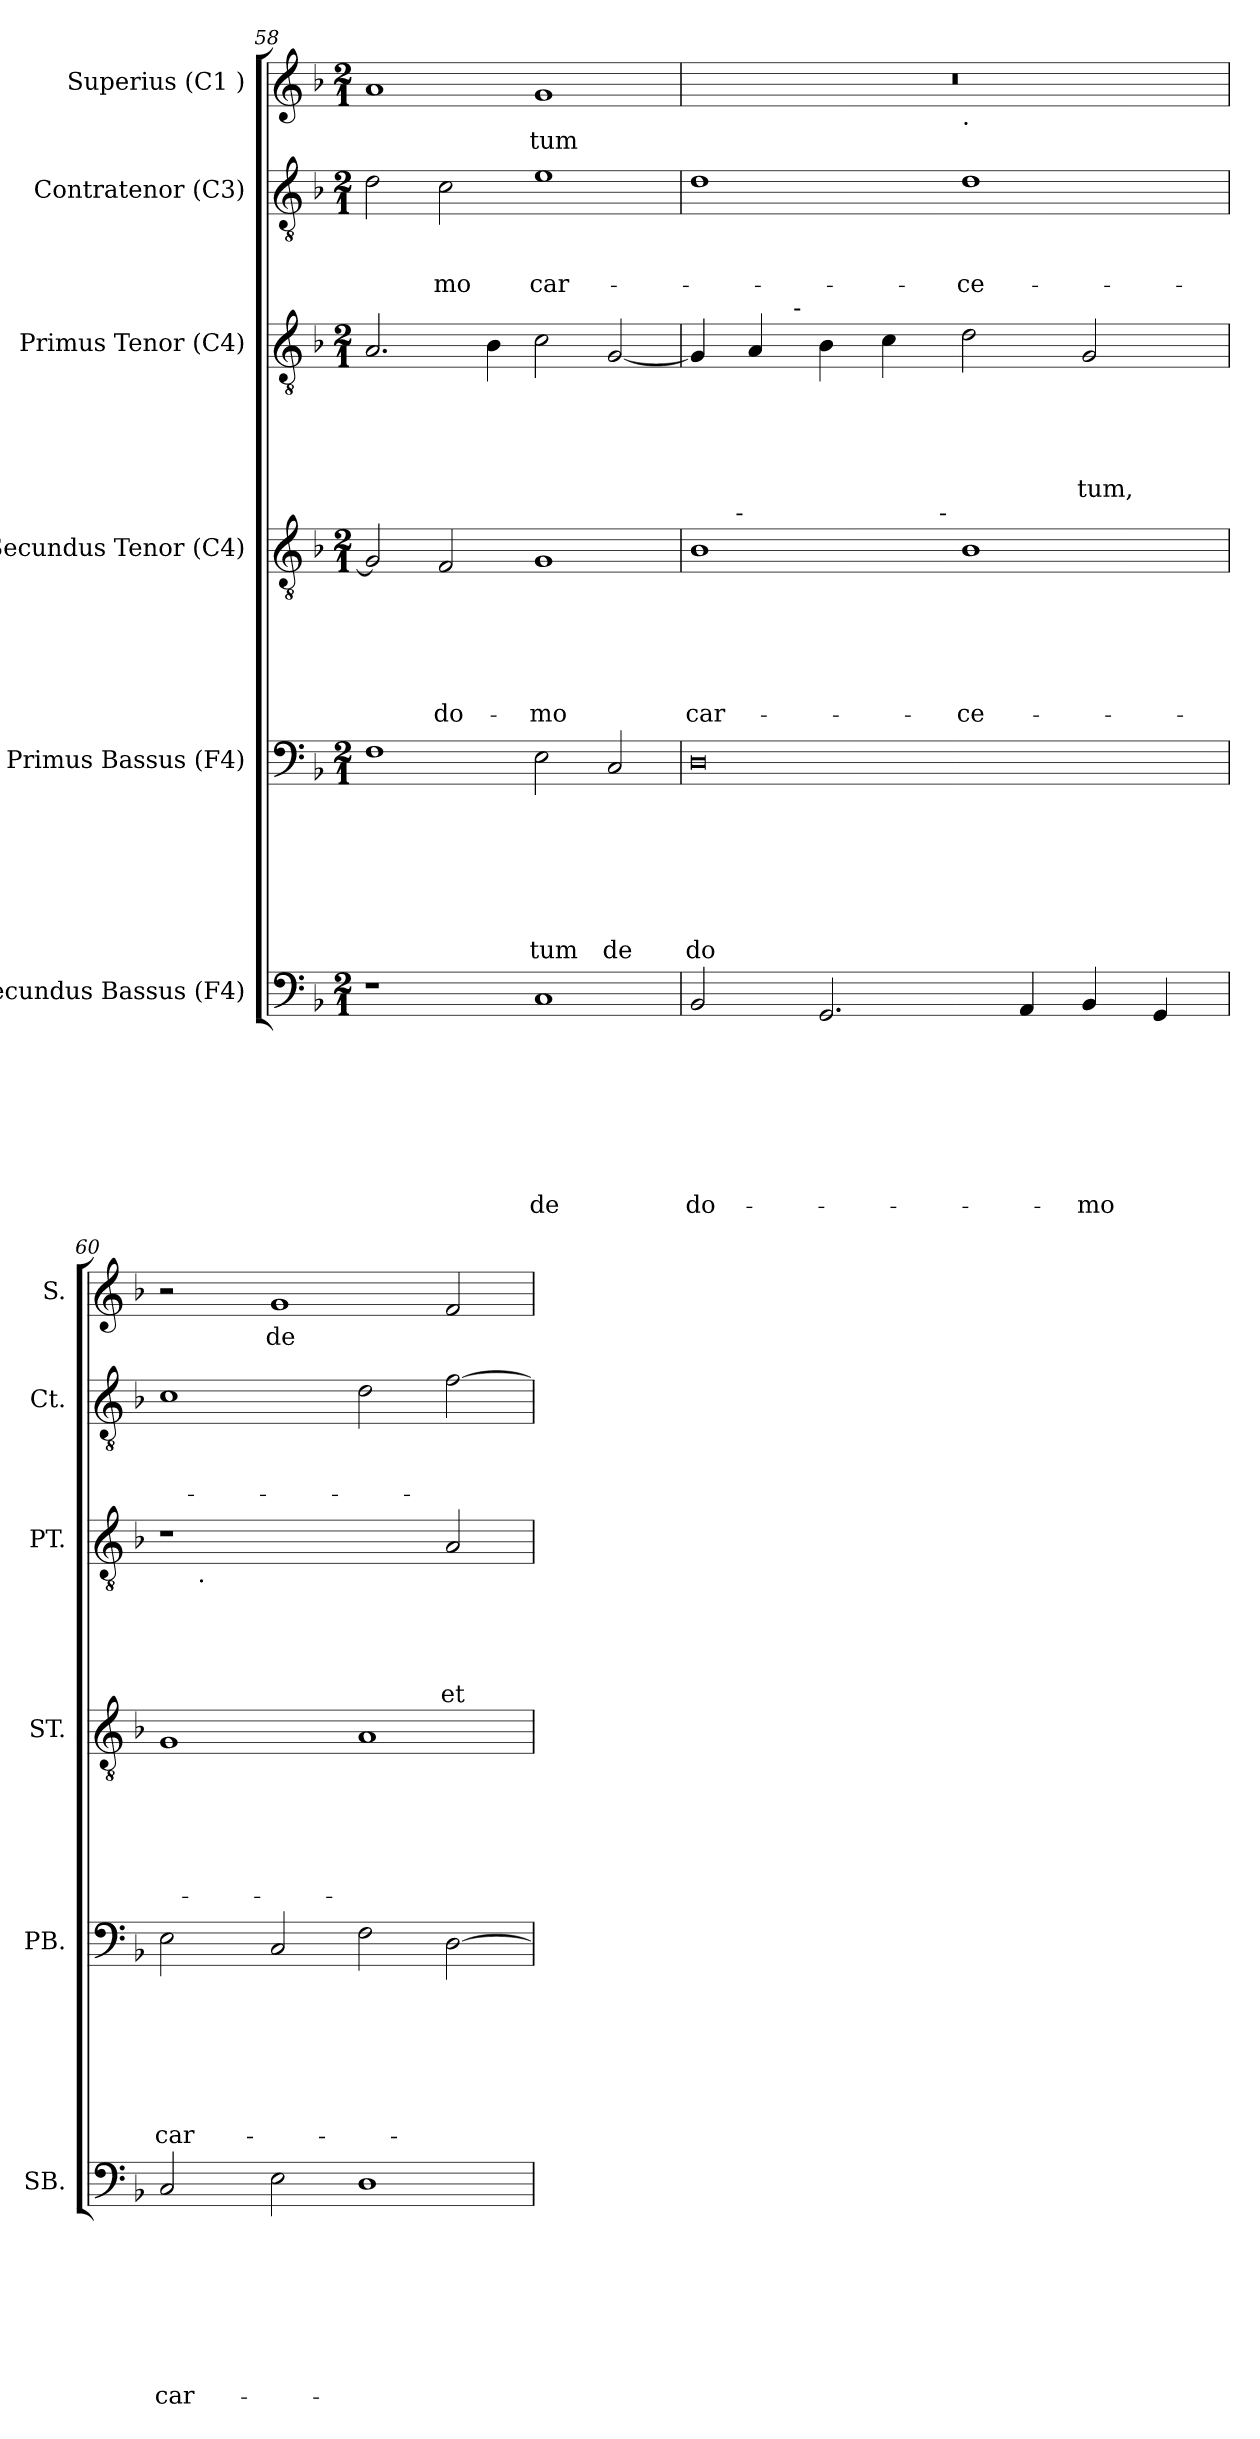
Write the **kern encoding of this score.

**kern	**text	**text	**text	**text	**text	**text	**text	**text	**kern	**text	**text	**text	**text	**text	**text	**text	**kern	**text	**text	**text	**text	**text	**text	**kern	**text	**text	**text	**text	**text	**kern	**text	**text	**text	**kern	**text
*part6	*part6	*part6	*part6	*part6	*part6	*part6	*part6	*part6	*part5	*part5	*part5	*part5	*part5	*part5	*part5	*part5	*part4	*part4	*part4	*part4	*part4	*part4	*part4	*part3	*part3	*part3	*part3	*part3	*part3	*part2	*part2	*part2	*part2	*part1	*part1
*staff6	*staff6	*staff6	*staff6	*staff6	*staff6	*staff6	*staff6	*staff6	*staff5	*staff5	*staff5	*staff5	*staff5	*staff5	*staff5	*staff5	*staff4	*staff4	*staff4	*staff4	*staff4	*staff4	*staff4	*staff3	*staff3	*staff3	*staff3	*staff3	*staff3	*staff2	*staff2	*staff2	*staff2	*staff1	*staff1
*I"Secundus Bassus (F4)	*	*	*	*	*	*	*	*	*I"Primus Bassus (F4)	*	*	*	*	*	*	*	*I"Secundus Tenor (C4)	*	*	*	*	*	*	*I"Primus Tenor (C4)	*	*	*	*	*	*I"Contratenor (C3)	*	*	*	*I"Superius (C1 )	*
*I'SB.	*	*	*	*	*	*	*	*	*I'PB.	*	*	*	*	*	*	*	*I'ST.	*	*	*	*	*	*	*I'PT.	*	*	*	*	*	*I'Ct.	*	*	*	*I'S.	*
*clefF4	*	*	*	*	*	*	*	*	*clefF4	*	*	*	*	*	*	*	*clefGv2	*	*	*	*	*	*	*clefGv2	*	*	*	*	*	*clefGv2	*	*	*	*clefG2	*
*k[b-]	*	*	*	*	*	*	*	*	*k[b-]	*	*	*	*	*	*	*	*k[b-]	*	*	*	*	*	*	*k[b-]	*	*	*	*	*	*k[b-]	*	*	*	*k[b-]	*
*F:	*	*	*	*	*	*	*	*	*F:	*	*	*	*	*	*	*	*F:	*	*	*	*	*	*	*F:	*	*	*	*	*	*F:	*	*	*	*F:	*
*M2/1	*	*	*	*	*	*	*	*	*M2/1	*	*	*	*	*	*	*	*M2/1	*	*	*	*	*	*	*M2/1	*	*	*	*	*	*M2/1	*	*	*	*M2/1	*
=58	=58	=58	=58	=58	=58	=58	=58	=58	=58	=58	=58	=58	=58	=58	=58	=58	=58	=58	=58	=58	=58	=58	=58	=58	=58	=58	=58	=58	=58	=58	=58	=58	=58	=58	=58
1r	.	.	.	.	.	.	.	.	1F	.	.	.	.	.	.	.	2G/]	.	.	.	.	.	.	2.A/	.	.	.	.	.	2d\	.	.	.	1a	.
!	!	!	!	!	!	!	!	!	!	!	!	!	!	!	!	!	!	!	!	!	!	!	!LO:LY:b	!	!	!	!	!	!	!	!	!	!LO:LY:b	!	!
.	.	.	.	.	.	.	.	.	.	.	.	.	.	.	.	.	2F/	.	.	.	.	.	do-	.	.	.	.	.	.	2c\	.	.	-mo	.	.
.	.	.	.	.	.	.	.	.	.	.	.	.	.	.	.	.	.	.	.	.	.	.	.	4B-\	.	.	.	.	.	.	.	.	.	.	.
!	!	!	!	!	!	!	!	!LO:LY:b	!	!	!	!	!	!	!	!LO:LY:b	!	!	!	!	!	!	!LO:LY:b	!	!	!	!	!	!	!	!	!	!LO:LY:b	!	!LO:LY:b
1C	.	.	.	.	.	.	.	de	2E\	.	.	.	.	.	.	-tum	1G	.	.	.	.	.	-mo	2c\	.	.	.	.	.	1e	.	.	car-	1g	-tum
!	!	!	!	!	!	!	!	!	!	!	!	!	!	!	!	!LO:LY:b	!	!	!	!	!	!	!	!	!	!	!	!	!	!	!	!	!	!	!
.	.	.	.	.	.	.	.	.	2C/	.	.	.	.	.	.	de	.	.	.	.	.	.	.	[>2G/	.	.	.	.	.	.	.	.	.	.	.
!!LO:PB:g=z
=59	=59	=59	=59	=59	=59	=59	=59	=59	=59	=59	=59	=59	=59	=59	=59	=59	=59	=59	=59	=59	=59	=59	=59	=59	=59	=59	=59	=59	=59	=59	=59	=59	=59	=59	=59
!	!	!	!	!	!	!	!	!LO:LY:b	!	!	!	!	!	!	!	!LO:LY:b:rj	!	!	!	!	!	!	!LO:LY:b	!	!	!	!	!	!	!	!	!	!	!	!
*	*	*	*	*	*	*	*	*	*	*	*	*	*	*	*	*	*^	*	*	*	*	*	*	*^	*	*	*	*	*	*	*	*	*	*^	*
*	*	*	*	*	*	*	*	*	*	*	*	*	*	*	*	*	*	*^	*	*	*	*	*	*	*	*	*	*	*	*	*	*	*	*	*	*	*	*
2BB-/	.	.	.	.	.	.	.	do-	0D	.	.	.	.	.	.	do	1B-	8..ryy	3%2ryy	.	.	.	.	.	car-	4G/]	4ryy	.	.	.	.	.	1d	.	.	.	0r	1ryy	.
!	!	!	!	!	!	!	!	!	!	!	!	!	!	!	!	!	!	!LO:TX:a:t=-	!	!	!	!	!	!	!	!	!	!	!	!	!	!	!	!	!	!	!	!	!
.	.	.	.	.	.	.	.	.	.	.	.	.	.	.	.	.	.	1ryy	.	.	.	.	.	.	.	.	.	.	.	.	.	.	.	.	.	.	.	.	.
.	.	.	.	.	.	.	.	.	.	.	.	.	.	.	.	.	.	.	.	.	.	.	.	.	.	4A/	8ryy	.	.	.	.	.	.	.	.	.	.	.	.
.	.	.	.	.	.	.	.	.	.	.	.	.	.	.	.	.	.	.	.	.	.	.	.	.	.	.	32ryy	.	.	.	.	.	.	.	.	.	.	.	.
!	!	!	!	!	!	!	!	!	!	!	!	!	!	!	!	!	!	!	!	!	!	!	!	!	!	!	!LO:TX:a:t=-	!	!	!	!	!	!	!	!	!	!	!	!
.	.	.	.	.	.	.	.	.	.	.	.	.	.	.	.	.	.	.	.	.	.	.	.	.	.	.	1ryy	.	.	.	.	.	.	.	.	.	.	.	.
2.GG/	.	.	.	.	.	.	.	.	.	.	.	.	.	.	.	.	.	.	.	.	.	.	.	.	.	4B-\	.	.	.	.	.	.	.	.	.	.	.	.	.
.	.	.	.	.	.	.	.	.	.	.	.	.	.	.	.	.	.	.	6ryy	.	.	.	.	.	.	.	.	.	.	.	.	.	.	.	.	.	.	.	.
.	.	.	.	.	.	.	.	.	.	.	.	.	.	.	.	.	.	.	.	.	.	.	.	.	.	4c\	.	.	.	.	.	.	.	.	.	.	.	.	.
.	.	.	.	.	.	.	.	.	.	.	.	.	.	.	.	.	.	.	12ryy	.	.	.	.	.	.	.	.	.	.	.	.	.	.	.	.	.	.	.	.
.	.	.	.	.	.	.	.	.	.	.	.	.	.	.	.	.	.	.	96ryy	.	.	.	.	.	.	.	.	.	.	.	.	.	.	.	.	.	.	.	.
!	!	!	!	!	!	!	!	!	!	!	!	!	!	!	!	!	!	!	!LO:TX:a:t=-	!	!	!	!	!	!	!	!	!	!	!	!	!	!	!	!	!	!	!	!
.	.	.	.	.	.	.	.	.	.	.	.	.	.	.	.	.	.	.	3%2ryy	.	.	.	.	.	.	.	.	.	.	.	.	.	.	.	.	.	.	.	.
!	!	!	!	!	!	!	!	!	!	!	!	!	!	!	!	!	!	!	!	!	!	!	!	!	!	!	!	!	!	!	!	!	!	!	!	!	!	!LO:TX:b:t=.	!
!	!	!	!	!	!	!	!	!	!	!	!	!	!	!	!	!	!	!	!	!	!	!	!	!	!LO:LY:b	!	!	!	!	!	!	!	!	!	!	!LO:LY:b	!	!	!
.	.	.	.	.	.	.	.	.	.	.	.	.	.	.	.	.	1B-	.	.	.	.	.	.	.	-ce-	2d\	.	.	.	.	.	.	1d	.	.	-ce-	.	1ryy	.
.	.	.	.	.	.	.	.	.	.	.	.	.	.	.	.	.	.	2ryy	.	.	.	.	.	.	.	.	.	.	.	.	.	.	.	.	.	.	.	.	.
4AA/	.	.	.	.	.	.	.	.	.	.	.	.	.	.	.	.	.	.	.	.	.	.	.	.	.	.	.	.	.	.	.	.	.	.	.	.	.	.	.
.	.	.	.	.	.	.	.	.	.	.	.	.	.	.	.	.	.	.	.	.	.	.	.	.	.	.	2ryy	.	.	.	.	.	.	.	.	.	.	.	.
!	!	!	!	!	!	!	!	!LO:LY:b	!	!	!	!	!	!	!	!	!	!	!	!	!	!	!	!	!	!	!	!	!	!	!	!LO:LY:b	!	!	!	!	!	!	!
4BB-/	.	.	.	.	.	.	.	-mo	.	.	.	.	.	.	.	.	.	.	.	.	.	.	.	.	.	2G/	.	.	.	.	.	-tum,	.	.	.	.	.	.	.
.	.	.	.	.	.	.	.	.	.	.	.	.	.	.	.	.	.	.	3ryy	.	.	.	.	.	.	.	.	.	.	.	.	.	.	.	.	.	.	.	.
.	.	.	.	.	.	.	.	.	.	.	.	.	.	.	.	.	.	4ryy	.	.	.	.	.	.	.	.	.	.	.	.	.	.	.	.	.	.	.	.	.
4GG/	.	.	.	.	.	.	.	.	.	.	.	.	.	.	.	.	.	.	.	.	.	.	.	.	.	.	.	.	.	.	.	.	.	.	.	.	.	.	.
.	.	.	.	.	.	.	.	.	.	.	.	.	.	.	.	.	.	.	.	.	.	.	.	.	.	.	16.ryy	.	.	.	.	.	.	.	.	.	.	.	.
.	.	.	.	.	.	.	.	.	.	.	.	.	.	.	.	.	.	.	24..ryy	.	.	.	.	.	.	.	.	.	.	.	.	.	.	.	.	.	.	.	.
.	.	.	.	.	.	.	.	.	.	.	.	.	.	.	.	.	.	32ryy	.	.	.	.	.	.	.	.	.	.	.	.	.	.	.	.	.	.	.	.	.
=60	=60	=60	=60	=60	=60	=60	=60	=60	=60	=60	=60	=60	=60	=60	=60	=60	=60	=60	=60	=60	=60	=60	=60	=60	=60	=60	=60	=60	=60	=60	=60	=60	=60	=60	=60	=60	=60	=60	=60
!	!	!	!	!	!	!	!	!LO:LY:b	!	!	!	!	!	!	!	!LO:LY:b	!	!	!	!	!	!	!	!	!	!	!	!	!	!	!	!	!	!	!	!	!	!	!
*	*	*	*	*	*	*	*	*	*	*	*	*	*	*	*	*	*v	*v	*v	*	*	*	*	*	*	*	*	*	*	*	*	*	*	*	*	*	*v	*v	*
2C/	.	.	.	.	.	.	.	car-	2E\	.	.	.	.	.	.	car-	1G	.	.	.	.	.	.	1r	8ryy	.	.	.	.	.	1c	.	.	.	2r	.
!	!	!	!	!	!	!	!	!	!	!	!	!	!	!	!	!	!	!	!	!	!	!	!	!	!LO:TX:b:t=.	!	!	!	!	!	!	!	!	!	!	!
.	.	.	.	.	.	.	.	.	.	.	.	.	.	.	.	.	.	.	.	.	.	.	.	.	1...ryy	.	.	.	.	.	.	.	.	.	.	.
!	!	!	!	!	!	!	!	!	!	!	!	!	!	!	!	!	!	!	!	!	!	!	!	!	!	!	!	!	!	!	!	!	!	!	!	!LO:LY:b
2E\	.	.	.	.	.	.	.	.	2C/	.	.	.	.	.	.	.	.	.	.	.	.	.	.	.	.	.	.	.	.	.	.	.	.	.	1g	de
1D	.	.	.	.	.	.	.	.	2F\	.	.	.	.	.	.	.	1A	.	.	.	.	.	.	2ryy	.	.	.	.	.	.	2d\	.	.	.	.	.
!	!	!	!	!	!	!	!	!	!	!	!	!	!	!	!	!	!	!	!	!	!	!	!	!	!	!	!	!	!	!LO:LY:b	!	!	!	!	!	!
.	.	.	.	.	.	.	.	.	[>2D\	.	.	.	.	.	.	.	.	.	.	.	.	.	.	2A/	.	.	.	.	.	et	[>2f\	.	.	.	2f/	.
*	*	*	*	*	*	*	*	*	*	*	*	*	*	*	*	*	*	*	*	*	*	*	*	*v	*v	*	*	*	*	*	*	*	*	*	*	*
=	=	=	=	=	=	=	=	=	=	=	=	=	=	=	=	=	=	=	=	=	=	=	=	=	=	=	=	=	=	=	=	=	=	=	=
*-	*-	*-	*-	*-	*-	*-	*-	*-	*-	*-	*-	*-	*-	*-	*-	*-	*-	*-	*-	*-	*-	*-	*-	*-	*-	*-	*-	*-	*-	*-	*-	*-	*-	*-	*-
